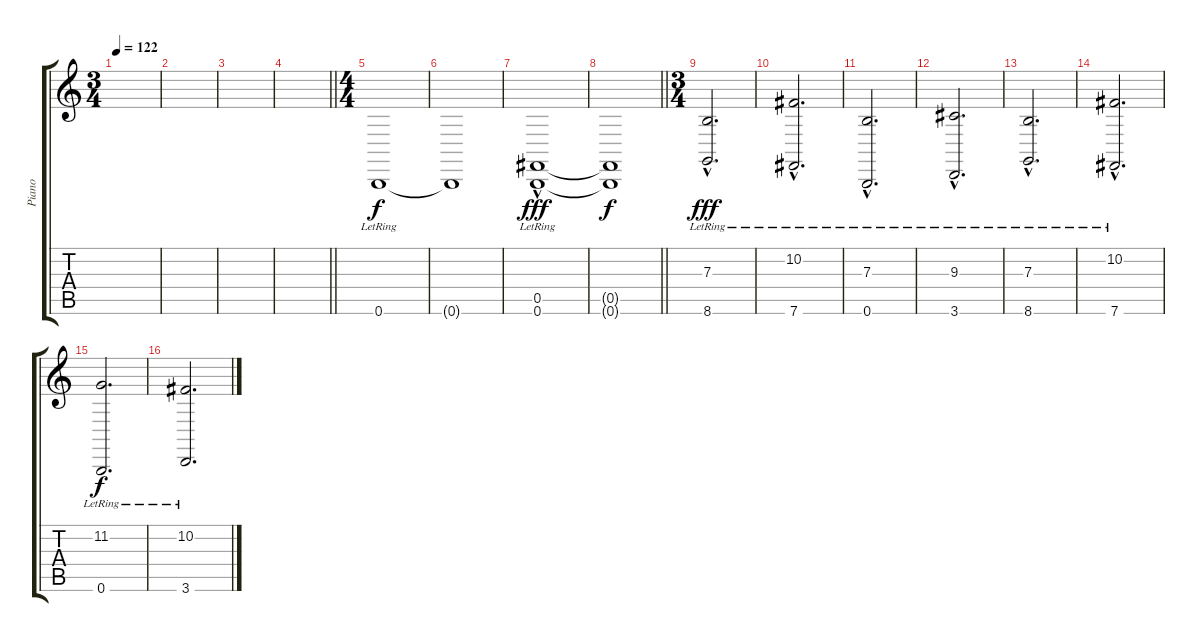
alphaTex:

\track ("Piano" "Piano") {instrument acousticgrandpiano}
\staff {score tabs}
\tuning (Db4 Ab3 E3 B2 Gb2 B1) {hide}
\ts (3 4)
\tempo 122
\clef g2
\ks c
|
|
|
\barLineRight lightlight
|
\ts (4 4)
0.6{lr}.1 |
0.6{t}.1 |
(0.5{hac lr} 0.6{hac lr}).1{dy fff} |
\barLineRight lightlight
(0.5{t} 0.6{t}).1{dy f} |
\ts (3 4)
(7.3{hac lr} 8.6).2{d dy fff} |
(10.2{hac lr} 7.6).2{d} |
(7.3{hac lr} 0.6{hac lr}).2{d} |
(9.3{hac lr} 3.6{hac lr}).2{d} |
(7.3{hac lr} 8.6).2{d} |
(10.2{hac lr} 7.6).2{d} |
(11.2{lr} 0.6{lr}).2{d dy f} |
(10.2{lr} 3.6{lr}).2{d}
